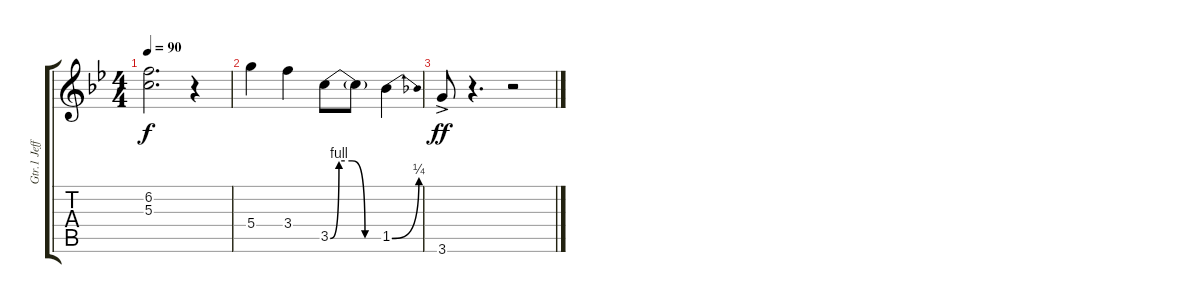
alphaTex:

\track ("Gtr.1 Jeff Beck (Distortion Gtr.)" "Gtr.1 Jeff") {instrument distortionguitar}
\staff {score tabs}
\tuning (E4 B3 G3 D4 A3 E3) {hide}
\ts (4 4)
\tempo 90
\clef g2
\ks bb
(6.2 5.3).2{d dy f} r.4 |
5.4.4 3.4.4 3.5{be (custom 0 0 10 4 25 4 40 0 60 0)}.8 3.5{t}.8 1.5{be (bend 0 0 60 1)}.4 |
3.6{ac}.8{dy ff} r.4{d} r.2
